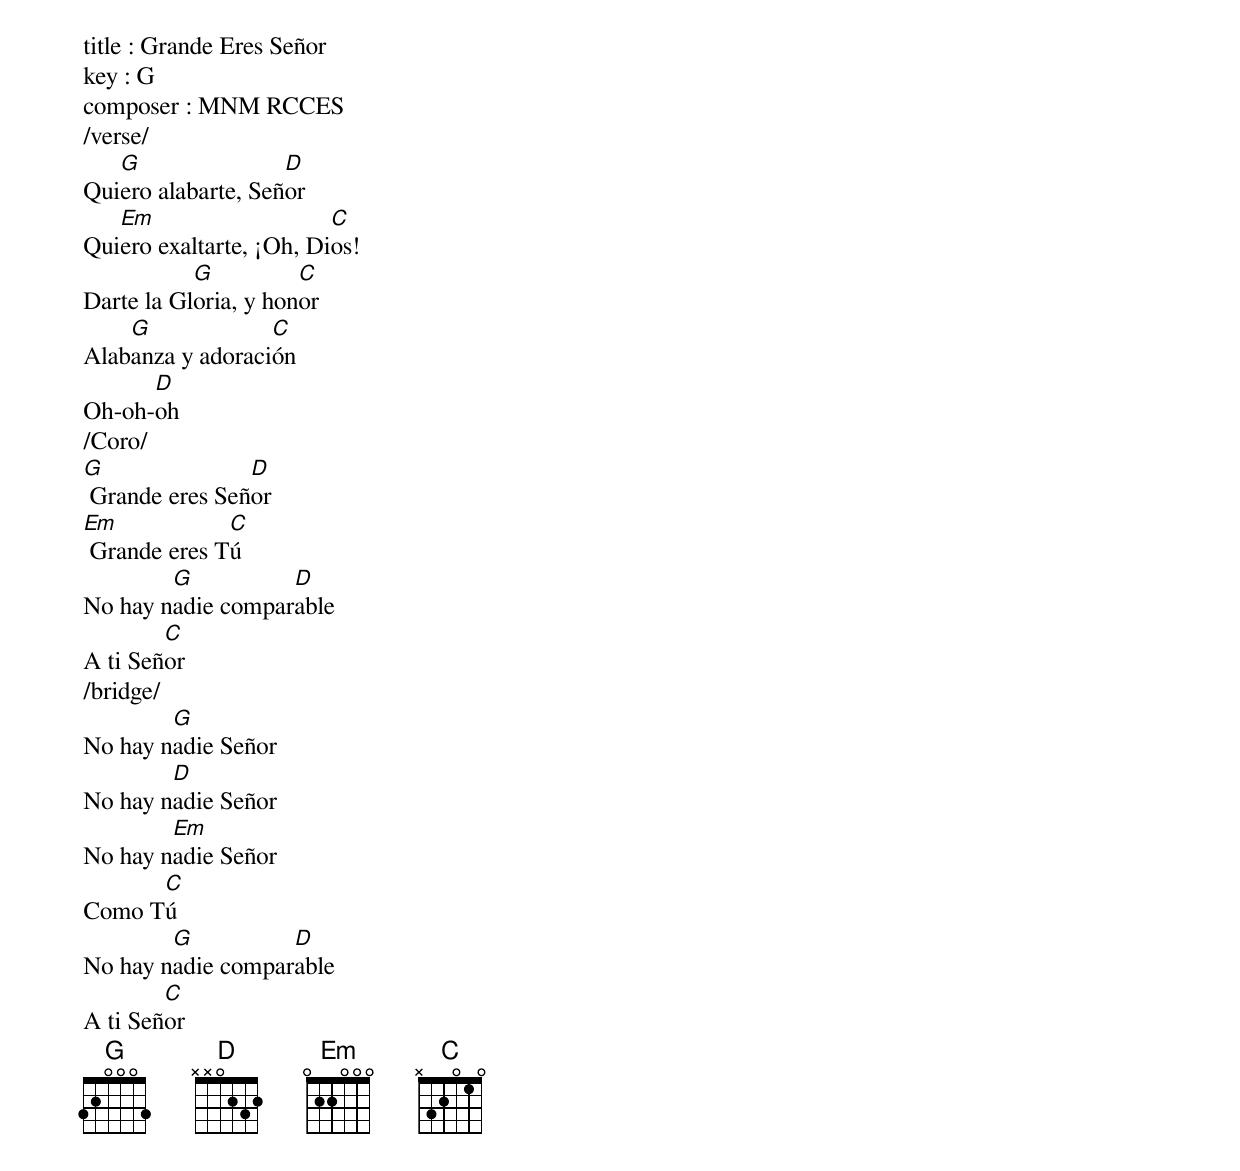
title : Grande Eres Señor
key : G
composer : MNM RCCES
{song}
/verse/
Qui[G]ero alabarte, Señ[D]or
Qui[Em]ero exaltarte, ¡Oh, Di[C]os!
Darte la Gl[G]oria, y hon[C]or
Alab[G]anza y adoraci[C]ón
Oh-oh-[D]oh
/Coro/
[G] Grande eres Señ[D]or
[Em] Grande eres T[C]ú
No hay n[G]adie compar[D]able
A ti Señ[C]or
/bridge/
No hay n[G]adie Señor
No hay n[D]adie Señor
No hay n[Em]adie Señor
Como T[C]ú
No hay n[G]adie compar[D]able
A ti Señ[C]or
